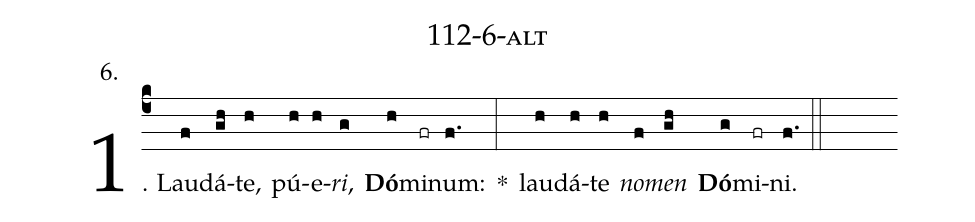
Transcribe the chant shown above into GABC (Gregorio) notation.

name: 112-6-alt;
annotation: 6.;
%%
(c4)1. Lau(f)dá(gh)te,(h) pú(h)e(h)<i>ri</i>,(g) <b>Dó</b>(h)mi(fr)num:(f.) *(:) lau(h)dá(h)te(h) <i>no</i>(f)<i>men</i>(gh) <b>Dó</b>(g)mi(fr)ni.(f.) (::)
